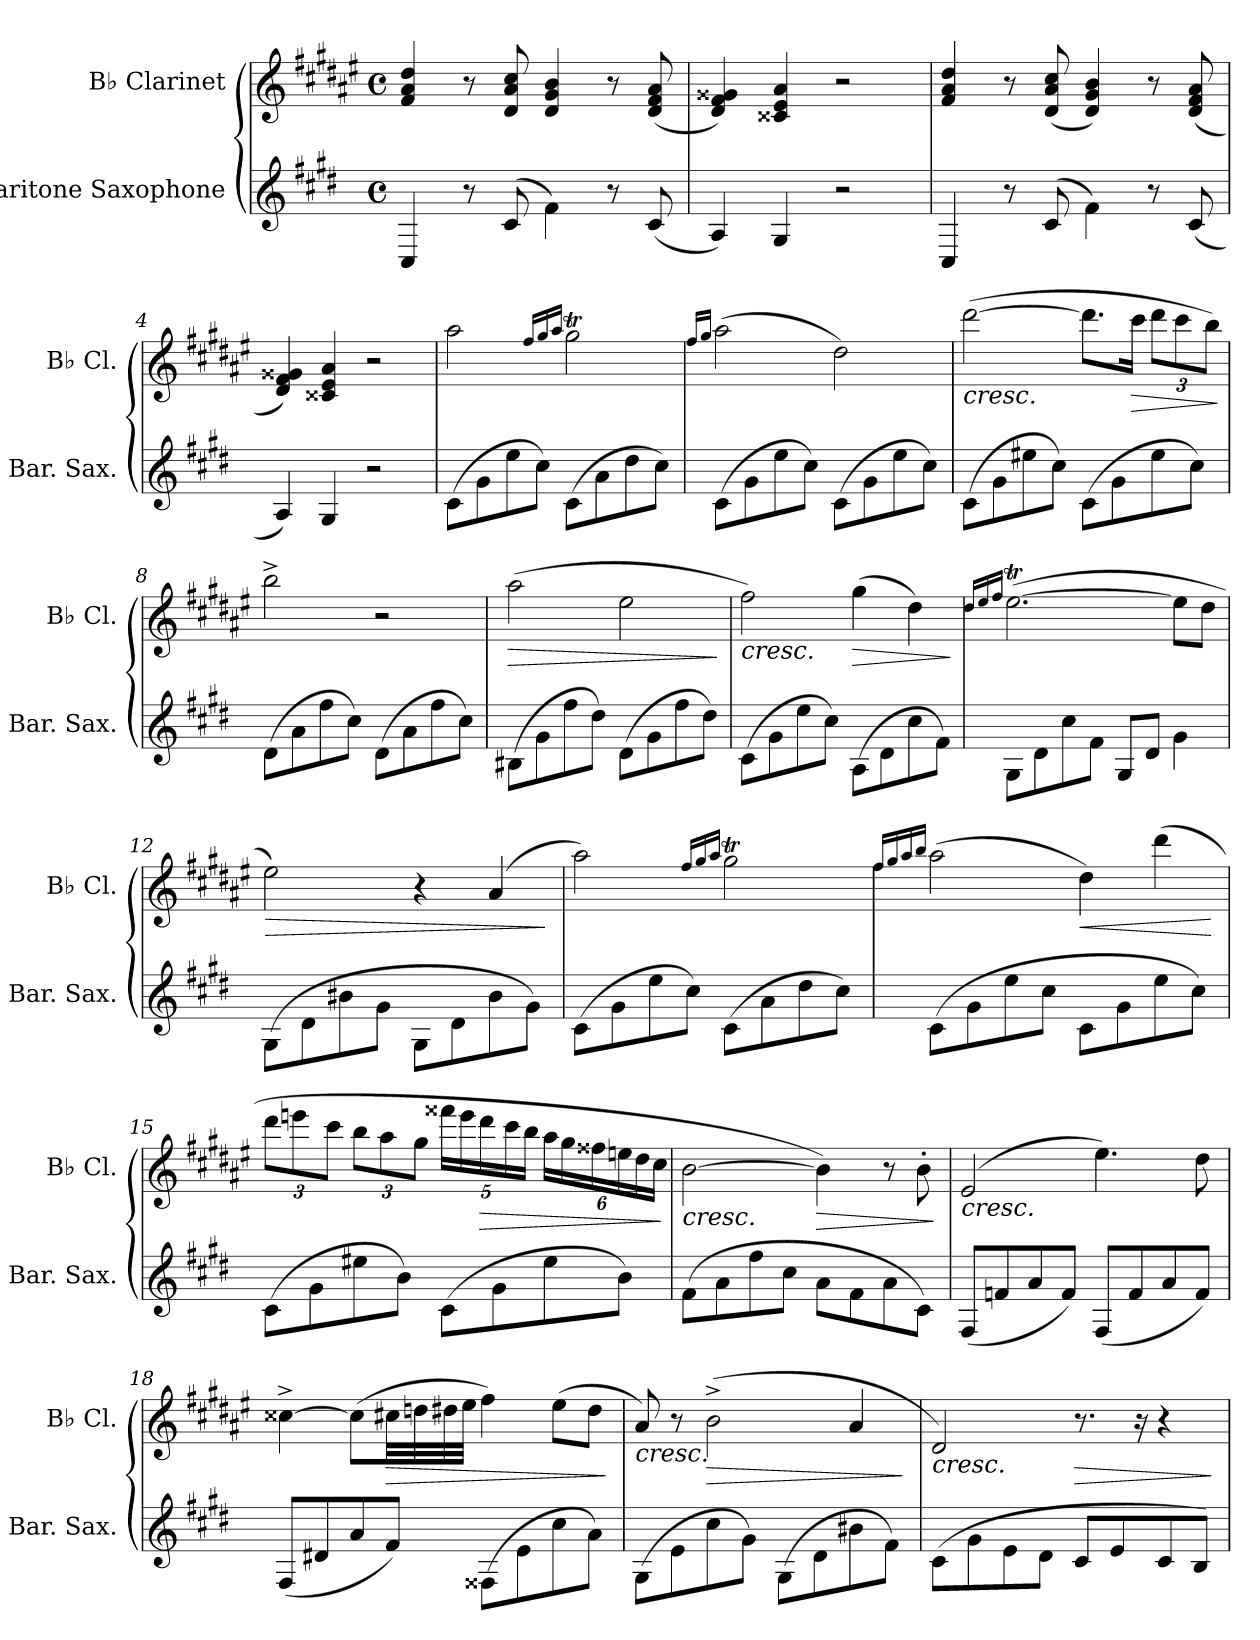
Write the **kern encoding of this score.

**kern	**kern	**dynam
*part2	*part1	*part1
*staff2	*staff1	*staff1
*I"Baritone Saxophone	*I"B♭ Clarinet	*
*I'Bar. Sax.	*I'B♭ Cl.	*
*clefG2	*clefG2	*
*ITrd12c21	*ITrd1c2	*
*k[f#c#g#d#]	*k[f#c#g#d#]	*
*M4/4	*M4/4	*
*met(c)	*met(c)	*
*MM69	*MM69	*
=1	=1	=1
4CC#/	4e/ 4g#/ 4cc#/	.
8r	8r	.
(>8C#/	8c#/ 8g#/ 8b/	.
4F#\)	4c#/ 4f#/ 4a/	.
8r	8r	.
(<8C#/	(<8c#/ 8e/ 8g#/	.
=2	=2	=2
4AA/)	4c#/ 4e/ 4f##X/)	.
4GG#/	4B#X/ 4d#/ 4g#/	.
2r	2r	.
=3	=3	=3
4CC#/	4e/ 4g#/ 4cc#/	.
8r	8r	.
(>8C#/	(<8c#/ 8g#/ 8b/	.
4F#\)	4c#/ 4f#/ 4a/)	.
8r	8r	.
(<8C#/	(<8c#/ 8e/ 8g#/	.
=4	=4	=4
4AA/)	4c#/ 4e/ 4f##X/)	.
4GG#/	4B#X/ 4d#/ 4g#/	.
2r	2r	.
!!LO:LB:g=z
=5	=5	=5
(>8C#\L	2gg#\	.
8G#\	.	.
8e\	.	.
8c#\J)	.	.
.	16qee/LL	.
.	16qff#/	.
.	16qgg#/JJ	.
(>8C#\L	2ff#T\	.
8A\	.	.
8d#\	.	.
8c#\J)	.	.
=6	=6	=6
.	16qee/LL	.
.	16qff#/JJ	.
(>8C#\L	(>2gg#\	.
8G#\	.	.
8e\	.	.
8c#\J)	.	.
(>8C#\L	2cc#\)	.
8G#\	.	.
8e\	.	.
8c#\J)	.	.
=7	=7	=7
!	!	!LO:HP:b
(>8C#\L	(>[2ccc#\	<
8G#\	.	.
8e#X\	.	.
8c#\J)	.	.
(>8C#\L	8.ccc#\L]	.
8G#\	.	.
!	!	!LO:HP:b
.	16bb\Jk	>
*	*Xbrackettup	*
8e#\	12ccc#\L	.
.	12bb\	.
8c#\J)	.	.
.	12aa\J)	.
.	.	[ ]
=8	=8	=8
(>8D#\L	2aa^\	.
8A\	.	.
8f#\	.	.
8c#\J)	.	.
(>8D#\L	2r	.
8A\	.	.
8f#\	.	.
8c#\J)	.	.
!!LO:LB:g=z
=9	=9	=9
!	!	!LO:HP:b
(>8BB#X\L	(>2gg#\	>
8G#\	.	.
8f#\	.	.
8d#\J)	.	.
(>8D#\L	2dd#\	.
8G#\	.	.
8f#\	.	.
8d#\J)	.	.
.	.	]
=10	=10	=10
!	!	!LO:HP:b
(>8C#\L	2ee\)	<
8G#\	.	.
8e\	.	.
8c#\J)	.	.
!	!	!LO:HP:b
(>8AA\L	(>4ff#\	>
8D#\	.	.
8c#\	4cc#\)	.
8F#\J)	.	.
.	.	[ ]
=11	=11	=11
.	16qcc#/LL	.
.	16qdd#/	.
.	16qee/JJ	.
8GG#\L	(>[2.dd#t\	.
8D#\	.	.
8c#\	.	.
8F#\J	.	.
8GG#/L	.	.
8D#/J	.	.
4G#\	8dd#\L]	.
.	8cc#\J	.
=12	=12	=12
!	!	!LO:HP:b
(>8GG#\L	2dd#\)	>
8D#\	.	.
8B#X\	.	.
8G#\J	.	.
8GG#\L	4r	.
8D#\	.	.
8B#\	(<4g#/	.
8G#\J)	.	.
.	.	]
!!LO:LB:g=z
=13	=13	=13
(>8C#\L	2gg#\)	.
8G#\	.	.
8e\	.	.
8c#\J)	.	.
.	16qee/LL	.
.	16qff#/	.
.	16qgg#/JJ	.
(>8C#\L	2ff#T\	.
8A\	.	.
8d#\	.	.
8c#\J)	.	.
=14	=14	=14
.	16qee/LL	.
.	16qff#/	.
.	16qgg#/	.
.	16qaa/JJ	.
(>8C#\L	(>2gg#\	.
8G#\	.	.
8e\	.	.
8c#\J	.	.
!	!	!LO:HP:b
8C#\L	4cc#\)	<
8G#\	.	.
8e\	(>4ccc#\	.
8c#\J)	.	.
.	.	[
!!LO:PB:g=z
=15	=15	=15
(>8C#\L	12ccc#\L	.
.	12dddn\	.
8G#\	.	.
.	12bb\J	.
8e#X\	12aa\L	.
.	12gg#\	.
8B\J)	.	.
.	12ff#\J	.
(>8C#\L	20eee#X\LL	.
.	20ddd\	.
!	!	!LO:HP:b
.	20ccc#\	>
8G#\	.	.
.	20bb\	.
.	20aa\JJ	.
8e#\	24gg#\LL	.
.	24ff#\	.
.	24ee#X\	.
8B\J)	24ddn\	.
.	24cc#\	.
.	24b\JJ	.
.	.	]
=16	=16	=16
!	!	!LO:HP:b
(>8F#\L	[2a\	<
8A\	.	.
8f#\	.	.
8c#\J	.	.
!	!	!LO:HP:b
8A\L	4a\])	>
8F#\	.	.
8A\	8r	.
8C#\J)	8a'\	.
.	.	[ ]
!!LO:LB:g=z
=17	=17	=17
!	!LO:TX:b:i:t=cresc.	!
(<8FF#/L	(>2d#/	.
8Fn/	.	.
8A/	.	.
8F/J)	.	.
(<8FF#/L	4.dd#\)	.
8F/	.	.
8A/	.	.
8F/J)	8cc#\	.
=18	=18	=18
(<8FF#/L	[4b#X^\	.
8D#X/	.	.
8A/	(>8b#\L]	.
!	!	!LO:HP:b
8F#/J)	32bn\LL	>
.	32ccn\	.
.	32cc#X\	.
.	32dd#\JJJ	.
(>8FF##X\L	4ee\)	.
8E\	.	.
8c#\	(>8dd#\L	.
8A\J)	8cc#\J	.
.	.	]
=19	=19	=19
!	!	!LO:HP:b
(>8GG#\L	8g#/)	<
8E\	8r	.
!	!	!LO:HP:b
8c#\	(>2a^\	>
8G#\J)	.	.
(>8GG#\L	.	.
8D#\	.	.
8B#X\	4g#/	.
8F#\J)	.	.
.	.	[ ]
=20	=20	=20
!	!	!LO:HP:b
(>8C#\L	2c#/)	<
8G#\	.	.
8E\	.	.
8D#\J	.	.
!	!	!LO:HP:b
8C#/L	8.r	>
8E/	.	.
.	16r	.
8C#/	4r	.
8BB/J)	.	.
.	.	[ ]
=	=	=
*-	*-	*-
